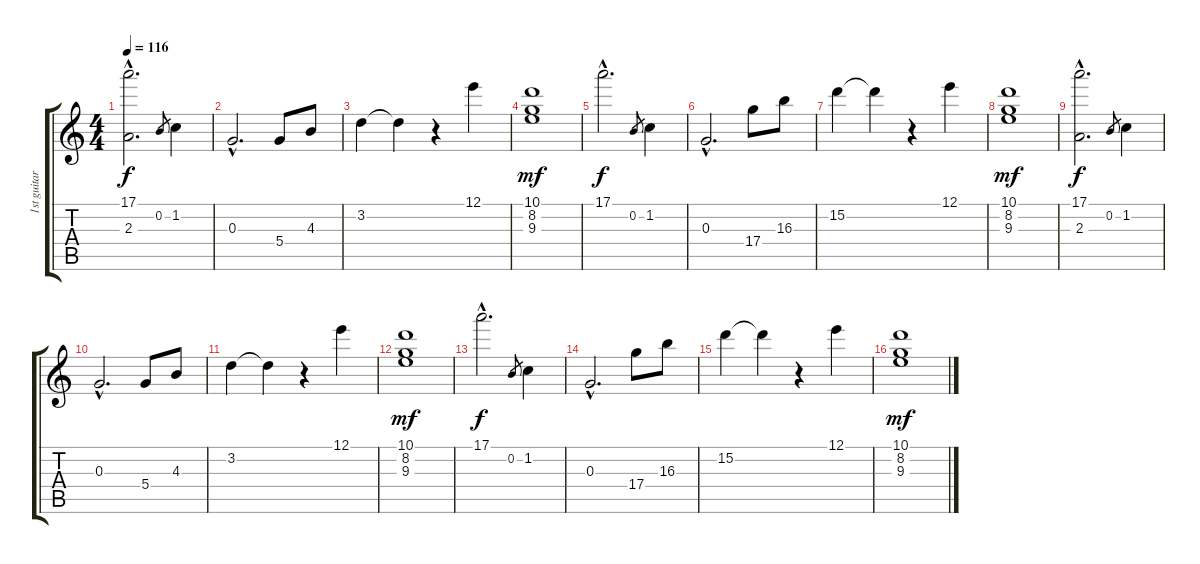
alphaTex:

\track ("1st guitar" "1st guitar") {instrument overdrivenguitar}
\staff {score tabs}
\tuning (E4 B3 G3 D3 A2 E2) {hide}
\ts (4 4)
\tempo 116
\clef g2
\ks c
(17.1{hac} 2.3{hac}).2{d dy f volume 12 instrument distortionguitar} 0.2.8{gr} 1.2.4 |
0.3{hac}.2{d} 5.4.8 4.3.8 |
3.2.4 3.2{t}.4 r.4 12.1.4 |
(10.1 8.2 9.3).1{dy mf} |
17.1{hac}.2{d dy f volume 12 instrument distortionguitar} 0.2.8{gr} 1.2.4 |
0.3{hac}.2{d} 17.4.8 16.3.8 |
15.2.4 15.2{t}.4 r.4 12.1.4 |
(10.1 8.2 9.3).1{dy mf} |
(17.1{hac} 2.3{hac}).2{d dy f volume 12 instrument distortionguitar} 0.2.8{gr} 1.2.4 |
0.3{hac}.2{d} 5.4.8 4.3.8 |
3.2.4 3.2{t}.4 r.4 12.1.4 |
(10.1 8.2 9.3).1{dy mf} |
17.1{hac}.2{d dy f volume 12 instrument distortionguitar} 0.2.8{gr} 1.2.4 |
0.3{hac}.2{d} 17.4.8 16.3.8 |
15.2.4 15.2{t}.4 r.4 12.1.4 |
(10.1 8.2 9.3).1{dy mf}
